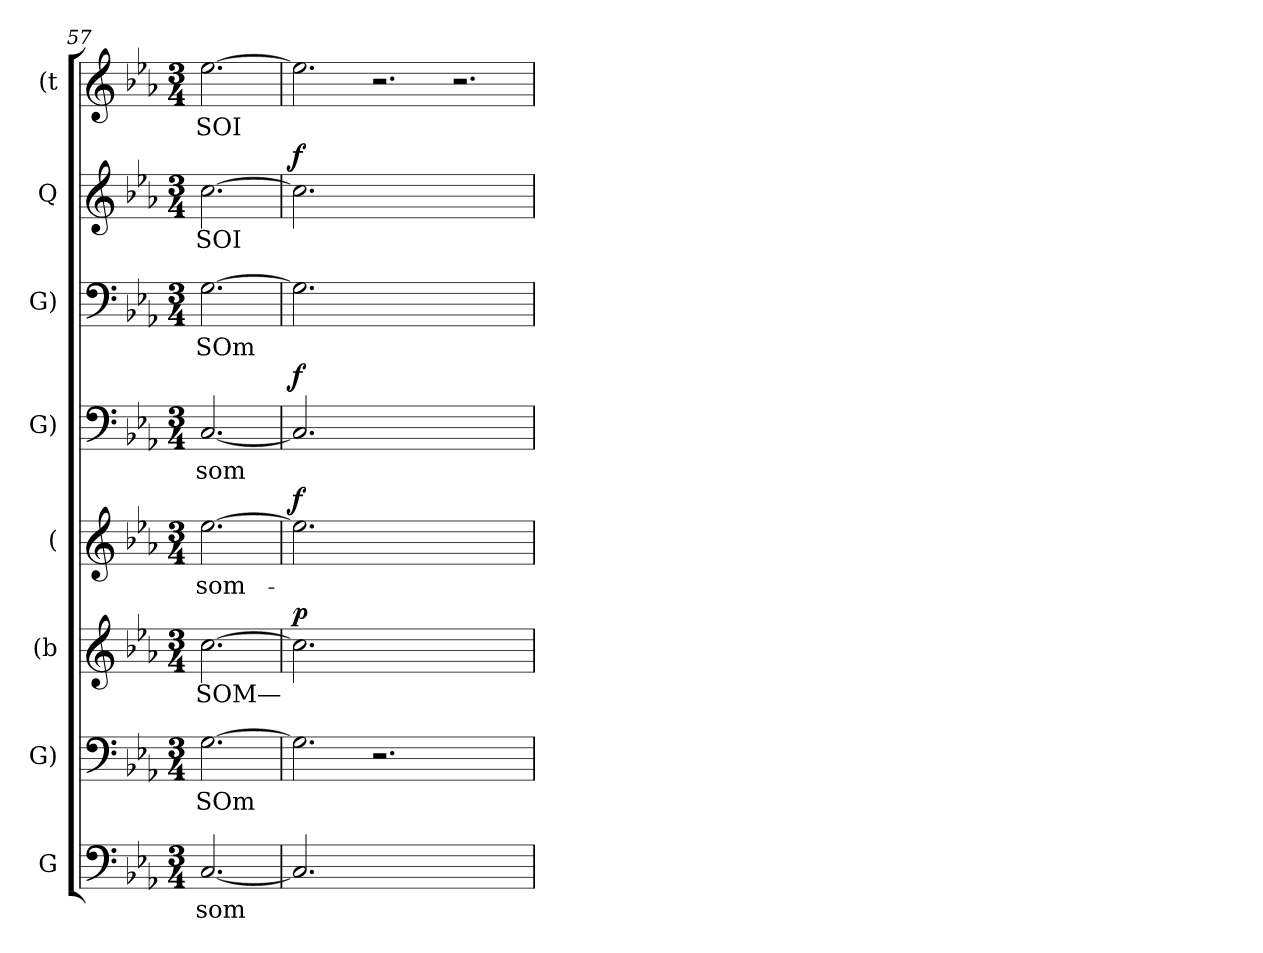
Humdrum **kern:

**kern	**text	**kern	**text	**kern	**text	**dynam	**kern	**text	**dynam	**kern	**text	**dynam	**kern	**text	**kern	**text	**dynam	**kern	**text
*part8	*part8	*part7	*part7	*part6	*part6	*part6	*part5	*part5	*part5	*part4	*part4	*part4	*part3	*part3	*part2	*part2	*part2	*part1	*part1
*staff8	*staff8	*staff7	*staff7	*staff6	*staff6	*staff6	*staff5	*staff5	*staff5	*staff4	*staff4	*staff4	*staff3	*staff3	*staff2	*staff2	*staff2	*staff1	*staff1
*I"G	*	*I"G)	*	*I"(b	*	*	*I"(	*	*	*I"G)	*	*	*I"G)	*	*I"Q	*	*	*I"(t	*
*clefF4	*	*clefF4	*	*clefG2	*	*	*clefG2	*	*	*clefF4	*	*	*clefF4	*	*clefG2	*	*	*clefG2	*
*k[b-e-a-]	*	*k[b-e-a-]	*	*k[b-e-a-]	*	*	*k[b-e-a-]	*	*	*k[b-e-a-]	*	*	*k[b-e-a-]	*	*k[b-e-a-]	*	*	*k[b-e-a-]	*
*M3/4	*	*M3/4	*	*M3/4	*	*	*M3/4	*	*	*M3/4	*	*	*M3/4	*	*M3/4	*	*	*M3/4	*
=57	=57	=57	=57	=57	=57	=57	=57	=57	=57	=57	=57	=57	=57	=57	=57	=57	=57	=57	=57
[2.Ci/	som	[2.Gi\	SOm	[2.cci\	SOM—	.	[2.ee-i\	som-	.	[2.Ci/	som	.	[2.Gi\	SOm	[2.cci\	SOI	.	[2.ee-i\	SOI
=58	=58	=58	=58	=58	=58	=58	=58	=58	=58	=58	=58	=58	=58	=58	=58	=58	=58	=58	=58
!	!	!	!	!	!	!LO:DY:a	!	!	!LO:DY:a	!	!	!LO:DY:a	!	!	!	!	!LO:DY:a	!	!
2.Ci/]	--	2.Gi\]	.	2.cci\]	.	p	2.ee-i\]	.	f	2.Ci/]	.	f	2.Gi\]	.	2.cci\]	.	f	2.ee-i\]	.
1.ryy	.	2.r	.	1.ryy	.	.	1.ryy	.	.	1.ryy	.	.	1.ryy	.	1.ryy	.	.	2.r	.
.	.	2.ryy	.	.	.	.	.	.	.	.	.	.	.	.	.	.	.	2.r	.
=	=	=	=	=	=	=	=	=	=	=	=	=	=	=	=	=	=	=	=
*-	*-	*-	*-	*-	*-	*-	*-	*-	*-	*-	*-	*-	*-	*-	*-	*-	*-	*-	*-
